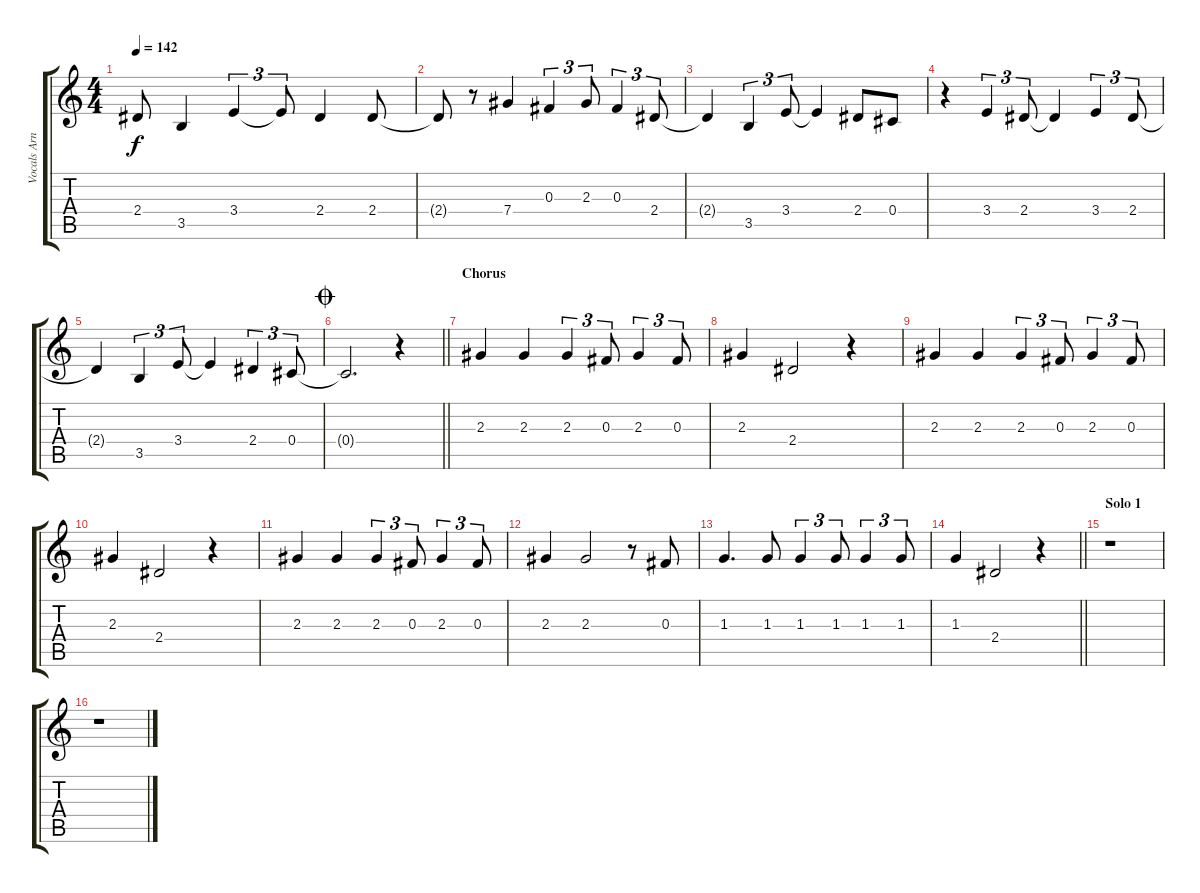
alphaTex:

\track ("Vocals Arnim Teutoburg-Weiß" "Vocals Arn") {instrument acousticguitarsteel}
\staff {score tabs}
\tuning (Eb4 Bb3 Gb3 Db3 Ab2 Eb2) {hide}
\ts (4 4)
\tempo 142
\clef g2
\ks c
2.4{t}.8{dy f} 3.5.4 3.4.4{tu (3 2)} 3.4{t}.8{tu (3 2)} 2.4.4 2.4.8 |
2.4{t}.8 r.8 7.4.4 0.3.4{tu (3 2)} 2.3.8{tu (3 2)} 0.3.4{tu (3 2)} 2.4.8{tu (3 2)} |
2.4{t}.4 3.5.4{tu (3 2)} 3.4.8{tu (3 2)} 3.4{t}.4 2.4.8 0.4.8 |
r.4 3.4.4{tu (3 2)} 2.4.8{tu (3 2)} 2.4{t}.4 3.4.4{tu (3 2)} 2.4.8{tu (3 2)} |
2.4{t}.4 3.5.4{tu (3 2)} 3.4.8{tu (3 2)} 3.4{t}.4 2.4.4{tu (3 2)} 0.4.8{tu (3 2)} |
\jump coda
\barLineRight lightlight
0.4{t}.2{d} r.4 |
\section ("" "Chorus")
2.3.4 2.3.4 2.3.4{tu (3 2)} 0.3.8{tu (3 2)} 2.3.4{tu (3 2)} 0.3.8{tu (3 2)} |
2.3.4 2.4.2 r.4 |
2.3.4 2.3.4 2.3.4{tu (3 2)} 0.3.8{tu (3 2)} 2.3.4{tu (3 2)} 0.3.8{tu (3 2)} |
2.3.4 2.4.2 r.4 |
2.3.4 2.3.4 2.3.4{tu (3 2)} 0.3.8{tu (3 2)} 2.3.4{tu (3 2)} 0.3.8{tu (3 2)} |
2.3.4 2.3.2 r.8 0.3.8 |
1.3.4{d} 1.3.8 1.3.4{tu (3 2)} 1.3.8{tu (3 2)} 1.3.4{tu (3 2)} 1.3.8{tu (3 2)} |
\barLineRight lightlight
1.3.4 2.4.2 r.4 |
\section ("" "Solo 1")
r.1 |
r.1
